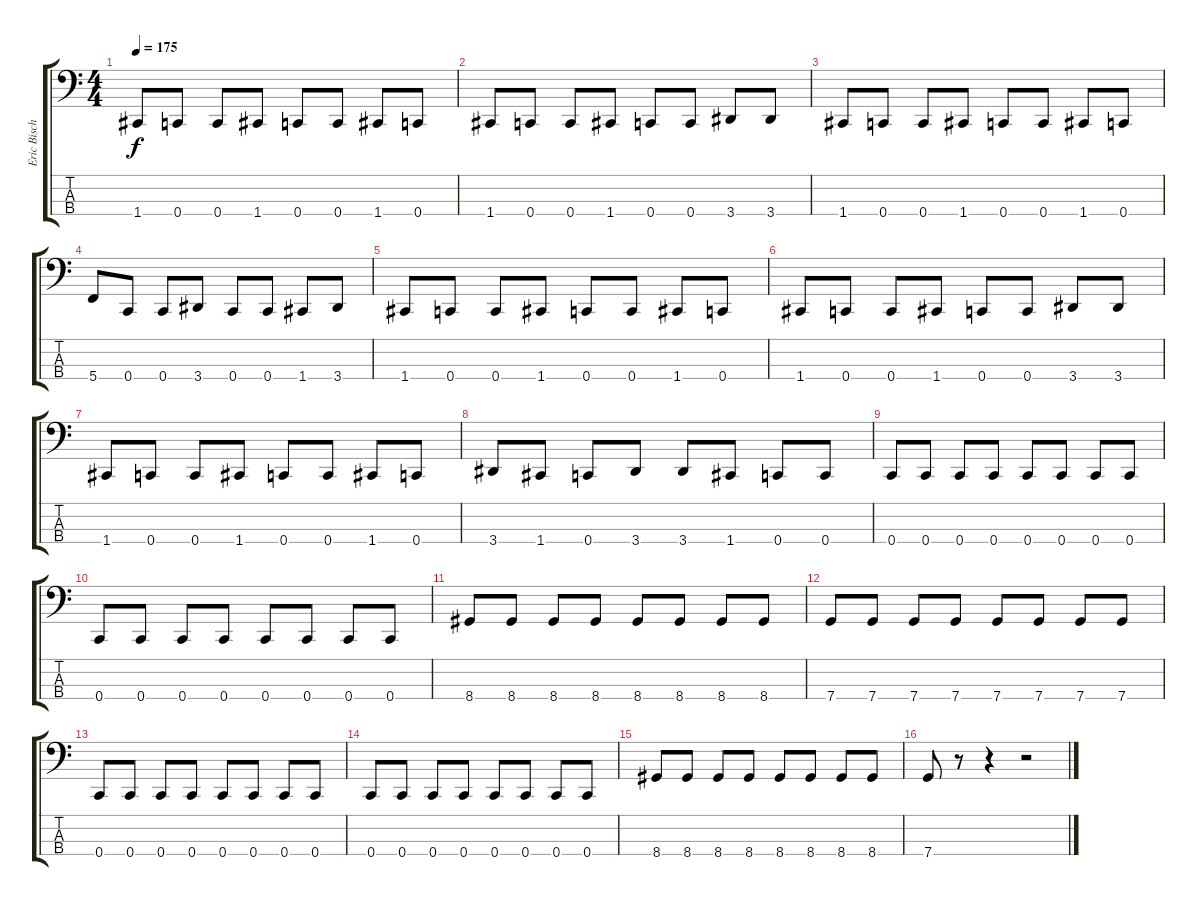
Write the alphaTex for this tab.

\track ("Eric Bischoff" "Eric Bisch") {instrument electricbasspick}
\staff {score tabs}
\tuning (F2 C2 G1 C1) {hide}
\ts (4 4)
\tempo 175
\clef f4
\ks c
1.4.8{dy f instrument electricbasspick} 0.4.8 0.4.8 1.4.8 0.4.8 0.4.8 1.4.8 0.4.8 |
1.4.8 0.4.8 0.4.8 1.4.8 0.4.8 0.4.8 3.4.8 3.4.8 |
1.4.8 0.4.8 0.4.8 1.4.8 0.4.8 0.4.8 1.4.8 0.4.8 |
5.4.8 0.4.8 0.4.8 3.4.8 0.4.8 0.4.8 1.4.8 3.4.8 |
1.4.8 0.4.8 0.4.8 1.4.8 0.4.8 0.4.8 1.4.8 0.4.8 |
1.4.8 0.4.8 0.4.8 1.4.8 0.4.8 0.4.8 3.4.8 3.4.8 |
1.4.8 0.4.8 0.4.8 1.4.8 0.4.8 0.4.8 1.4.8 0.4.8 |
3.4.8 1.4.8 0.4.8 3.4.8 3.4.8 1.4.8 0.4.8 0.4.8 |
0.4.8 0.4.8 0.4.8 0.4.8 0.4.8 0.4.8 0.4.8 0.4.8 |
0.4.8 0.4.8 0.4.8 0.4.8 0.4.8 0.4.8 0.4.8 0.4.8 |
8.4.8 8.4.8 8.4.8 8.4.8 8.4.8 8.4.8 8.4.8 8.4.8 |
7.4.8 7.4.8 7.4.8 7.4.8 7.4.8 7.4.8 7.4.8 7.4.8 |
0.4.8 0.4.8 0.4.8 0.4.8 0.4.8 0.4.8 0.4.8 0.4.8 |
0.4.8 0.4.8 0.4.8 0.4.8 0.4.8 0.4.8 0.4.8 0.4.8 |
8.4.8 8.4.8 8.4.8 8.4.8 8.4.8 8.4.8 8.4.8 8.4.8 |
7.4.8 r.8 r.4 r.2
